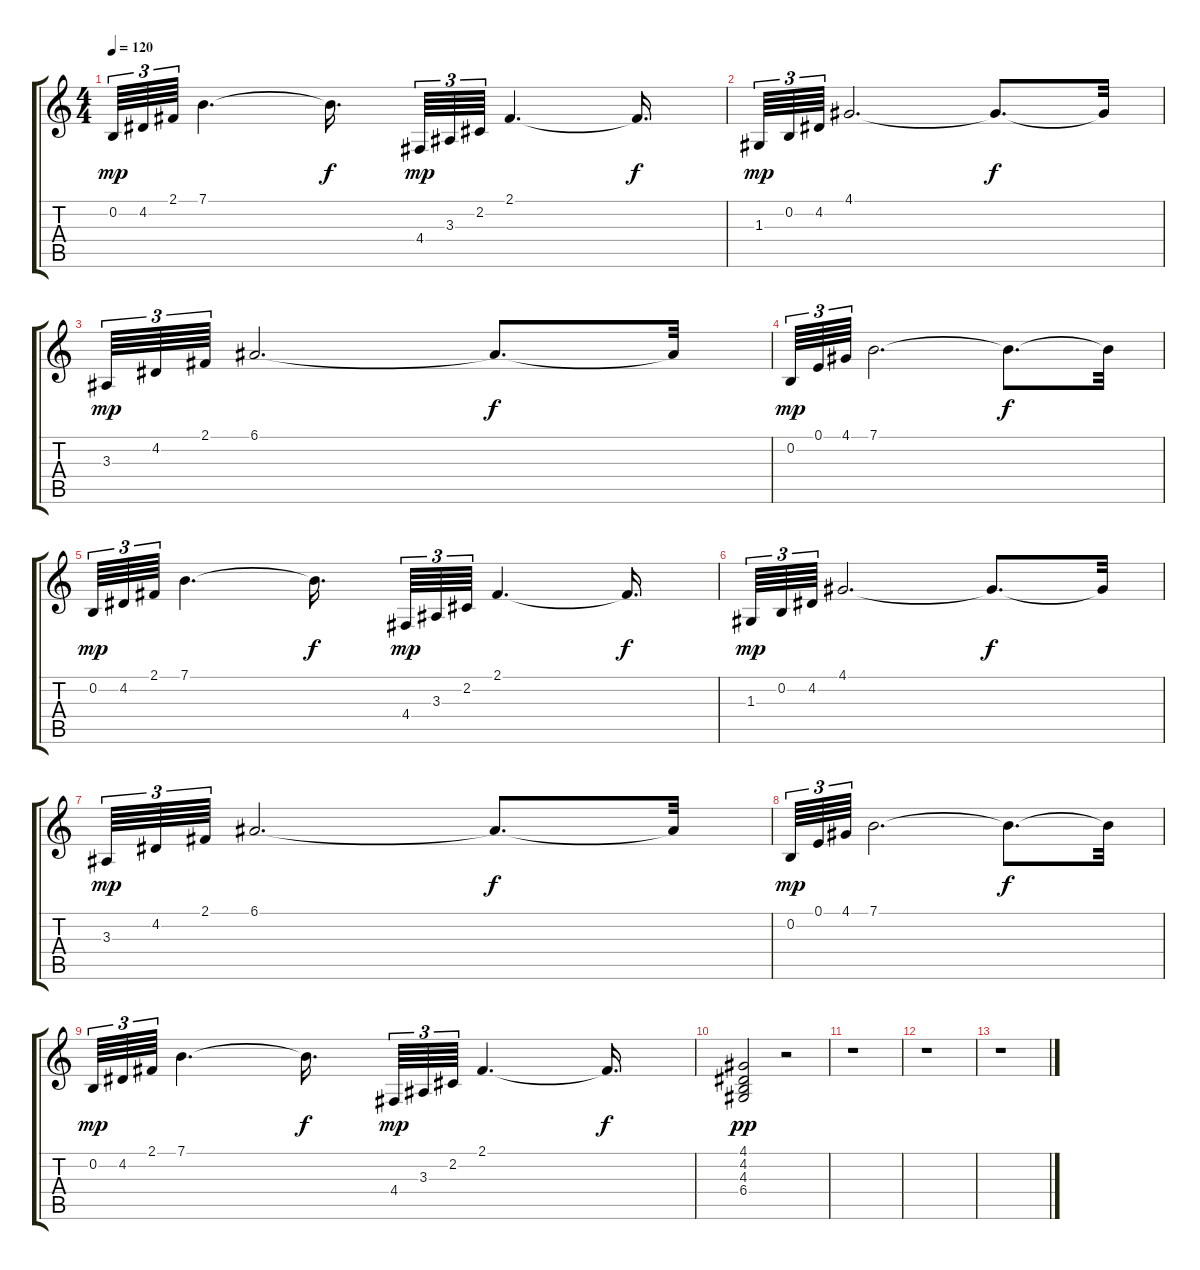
\track "" {instrument stringensemble1}
\staff {score tabs}
\tuning (E4 B3 G3 D3 A2 E2) {hide}
\ts (4 4)
\tempo 120
\clef g2
\ks c
0.2.64{tu (3 2) dy mp} 4.2.64{tu (3 2)} 2.1.64{tu (3 2)} 7.1.4{d} 7.1{t}.16{d dy f} 4.4.64{tu (3 2) dy mp} 3.3.64{tu (3 2)} 2.2.64{tu (3 2)} 2.1.4{d} 2.1{t}.16{d dy f} |
1.3.64{tu (3 2) dy mp} 0.2.64{tu (3 2)} 4.2.64{tu (3 2)} 4.1.2{d} 4.1{t}.8{d dy f} 4.1{t}.32 |
3.3.64{tu (3 2) dy mp} 4.2.64{tu (3 2)} 2.1.64{tu (3 2)} 6.1.2{d} 6.1{t}.8{d dy f} 6.1{t}.32 |
0.2.64{tu (3 2) dy mp} 0.1.64{tu (3 2)} 4.1.64{tu (3 2)} 7.1.2{d} 7.1{t}.8{d dy f} 7.1{t}.32 |
0.2.64{tu (3 2) dy mp} 4.2.64{tu (3 2)} 2.1.64{tu (3 2)} 7.1.4{d} 7.1{t}.16{d dy f} 4.4.64{tu (3 2) dy mp} 3.3.64{tu (3 2)} 2.2.64{tu (3 2)} 2.1.4{d} 2.1{t}.16{d dy f} |
1.3.64{tu (3 2) dy mp} 0.2.64{tu (3 2)} 4.2.64{tu (3 2)} 4.1.2{d} 4.1{t}.8{d dy f} 4.1{t}.32 |
3.3.64{tu (3 2) dy mp} 4.2.64{tu (3 2)} 2.1.64{tu (3 2)} 6.1.2{d} 6.1{t}.8{d dy f} 6.1{t}.32 |
0.2.64{tu (3 2) dy mp} 0.1.64{tu (3 2)} 4.1.64{tu (3 2)} 7.1.2{d} 7.1{t}.8{d dy f} 7.1{t}.32 |
0.2.64{tu (3 2) dy mp} 4.2.64{tu (3 2)} 2.1.64{tu (3 2)} 7.1.4{d} 7.1{t}.16{d dy f} 4.4.64{tu (3 2) dy mp} 3.3.64{tu (3 2)} 2.2.64{tu (3 2)} 2.1.4{d} 2.1{t}.16{d dy f} |
(4.1 4.2 4.3 6.4).2{dy pp} r.2 |
r.1 |
r.1 |
r.1
